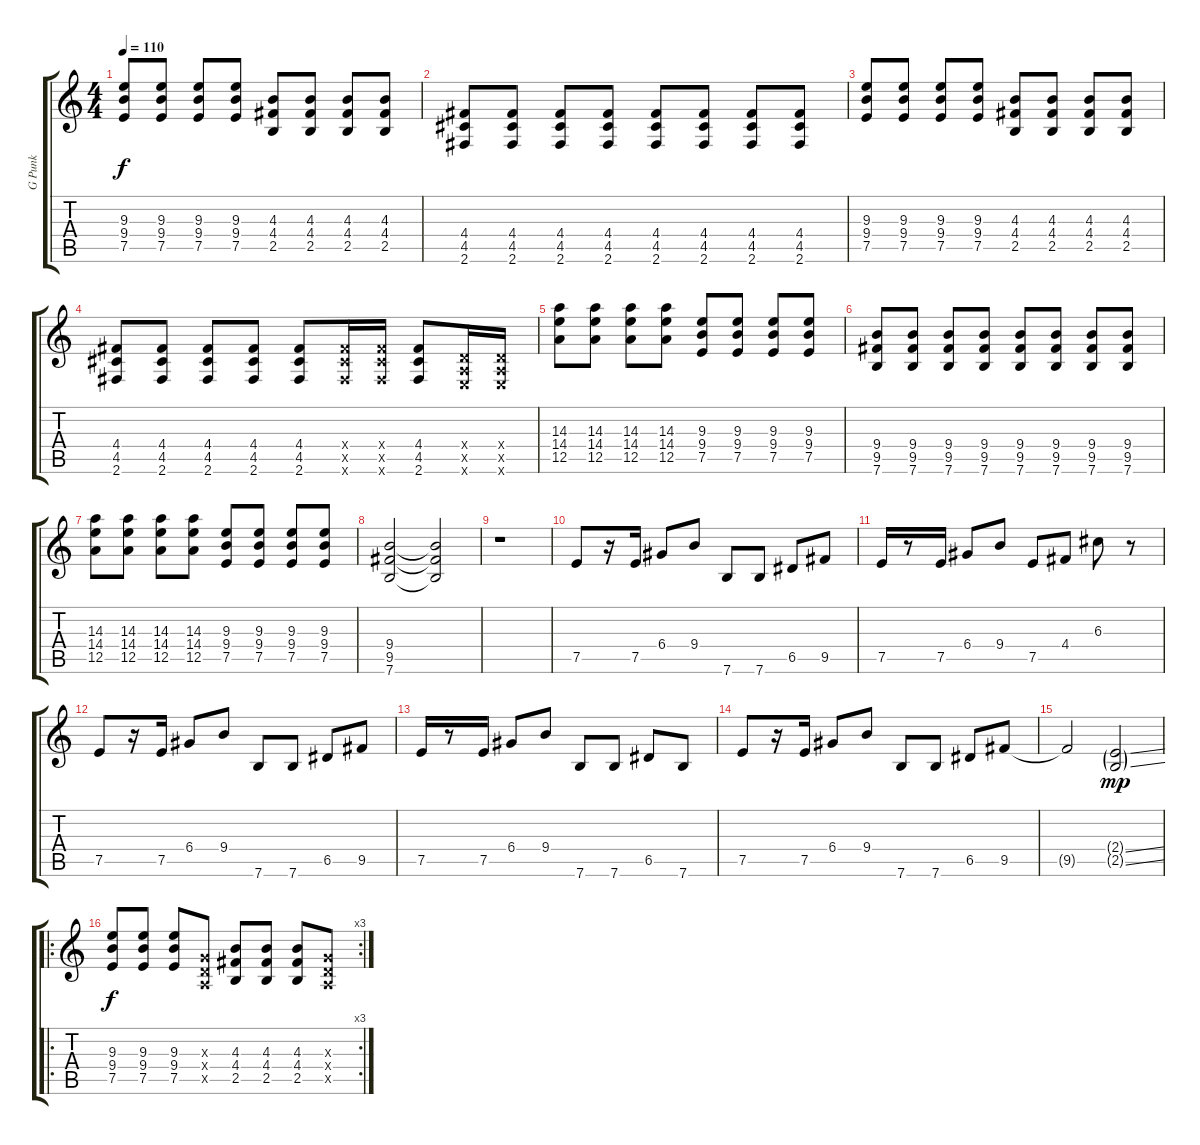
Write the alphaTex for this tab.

\track ("G Punk" "G Punk") {instrument distortionguitar}
\staff {score tabs}
\tuning (E4 B3 G3 D3 A2 E2) {hide}
\ts (4 4)
\tempo 110
\clef g2
\ks c
(9.3 9.4 7.5).8{dy f volume 16 instrument distortionguitar} (9.3 9.4 7.5).8 (9.3 9.4 7.5).8 (9.3 9.4 7.5).8 (4.3 4.4 2.5).8 (4.3 4.4 2.5).8 (4.3 4.4 2.5).8 (4.3 4.4 2.5).8 |
(4.4 4.5 2.6).8 (4.4 4.5 2.6).8 (4.4 4.5 2.6).8 (4.4 4.5 2.6).8 (4.4 4.5 2.6).8 (4.4 4.5 2.6).8 (4.4 4.5 2.6).8 (4.4 4.5 2.6).8 |
(9.3 9.4 7.5).8{volume 16 instrument distortionguitar} (9.3 9.4 7.5).8 (9.3 9.4 7.5).8 (9.3 9.4 7.5).8 (4.3 4.4 2.5).8 (4.3 4.4 2.5).8 (4.3 4.4 2.5).8 (4.3 4.4 2.5).8 |
(4.4 4.5 2.6).8 (4.4 4.5 2.6).8 (4.4 4.5 2.6).8 (4.4 4.5 2.6).8 (4.4 4.5 2.6).8 (4.4{x} 4.5{x} 2.6{x}).16 (4.4{x} 4.5{x} 2.6{x}).16 (4.4 4.5 2.6).8 (0.4{x} 0.5{x} 0.6{x}).16 (0.4{x} 0.5{x} 0.6{x}).16 |
(14.3 14.4 12.5).8 (14.3 14.4 12.5).8 (14.3 14.4 12.5).8 (14.3 14.4 12.5).8 (9.3 9.4 7.5).8 (9.3 9.4 7.5).8 (9.3 9.4 7.5).8 (9.3 9.4 7.5).8 |
(9.4 9.5 7.6).8 (9.4 9.5 7.6).8 (9.4 9.5 7.6).8 (9.4 9.5 7.6).8 (9.4 9.5 7.6).8 (9.4 9.5 7.6).8 (9.4 9.5 7.6).8 (9.4 9.5 7.6).8 |
(14.3 14.4 12.5).8 (14.3 14.4 12.5).8 (14.3 14.4 12.5).8 (14.3 14.4 12.5).8 (9.3 9.4 7.5).8 (9.3 9.4 7.5).8 (9.3 9.4 7.5).8 (9.3 9.4 7.5).8 |
(9.4 9.5 7.6).2 (9.4{t} 9.5{t} 7.6{t}).2 |
r.1 |
7.5.8 r.16 7.5.16 6.4.8 9.4.8 7.6.8 7.6.8 6.5.8 9.5.8 |
7.5.16 r.8 7.5.16 6.4.8 9.4.8 7.5.8{volume 13} 4.4.8 6.3.8 r.8 |
7.5.8 r.16 7.5.16 6.4.8 9.4.8 7.6.8 7.6.8 6.5.8 9.5.8 |
7.5.16 r.8 7.5.16 6.4.8 9.4.8 7.6.8 7.6.8 6.5.8 7.6.8 |
7.5.8 r.16 7.5.16 6.4.8 9.4.8 7.6.8 7.6.8 6.5.8 9.5.8 |
9.5{t}.2 (2.4{ss g} 2.5{ss g}).2{dy mp} |
\ro
\rc 3
(9.3 9.4 7.5).8{dy f} (9.3 9.4 7.5).8 (9.3 9.4 7.5).8 (0.3{x} 0.4{x} 0.5{x}).8 (4.3 4.4 2.5).8 (4.3 4.4 2.5).8 (4.3 4.4 2.5).8 (0.3{x} 0.4{x} 0.5{x}).8
